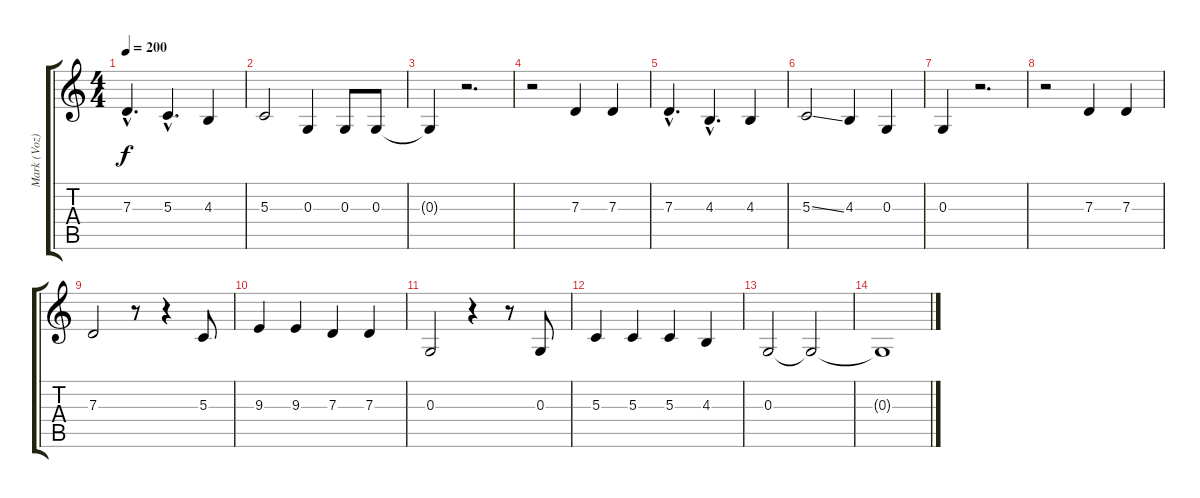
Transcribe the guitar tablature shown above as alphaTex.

\track ("Mark (Voz)" "Mark (Voz)") {instrument trumpet}
\staff {score tabs}
\tuning (E4 B3 G3 D3 A2 E2) {hide}
\ts (4 4)
\tempo 200
\clef g2
\ks c
7.3{hac}.4{d dy f} 5.3{hac}.4{d} 4.3.4 |
5.3.2 0.3.4 0.3.8 0.3.8 |
0.3{t}.4 r.2{d} |
r.2 7.3.4 7.3.4 |
7.3{hac}.4{d} 4.3{hac}.4{d} 4.3.4 |
5.3{ss}.2 4.3.4 0.3.4 |
0.3.4 r.2{d} |
r.2 7.3.4 7.3.4 |
7.3.2 r.8 r.4 5.3.8 |
9.3.4 9.3.4 7.3.4 7.3.4 |
0.3.2 r.4 r.8 0.3.8 |
5.3.4 5.3.4 5.3.4 4.3.4 |
0.3.2 0.3{t}.2 |
0.3{t}.1
